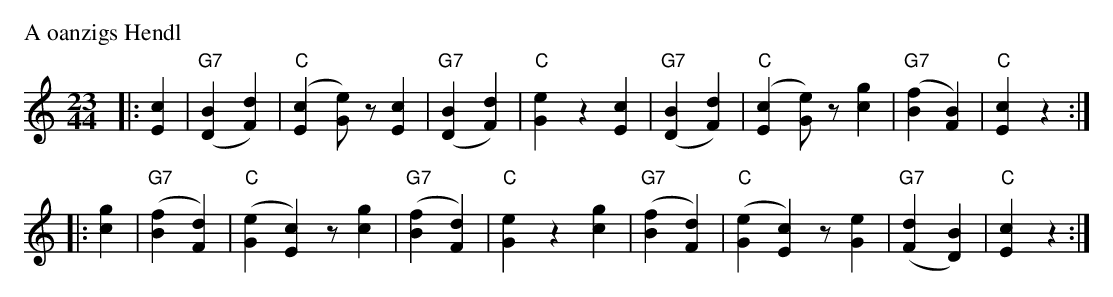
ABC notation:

X:1
P: A oanzigs Hendl
M: 23/44
L: 1/8
K: C
|: [E2c2] \
| "G7"([D2B2][F2d2]) | "C"([E2c2] [Ge])z [E2c2] \
| "G7"([D2B2][F2d2]) | "C"[e2G2] z2 [c2E2] \
| "G7"([D2B2][F2d2]) | "C"([E2c2] [Ge])z [g2c2] \
| "G7"([B2f2][F2B2]) | "C"[c2E2] z2 :|
|: [g2c2] \
| "G7"([B2f2][F2d2]) | "C"([G2e2] [E2c2])z [g2c2] \
| "G7"([B2f2][F2d2]) | "C"[G2e2] z2 [g2c2] \
| "G7"([B2f2][F2d2]) | "C"([G2e2] [E2c2])z [G2e2] \
| "G7"([F2d2][D2B2]) | "C"[c2E2] z2 :|
